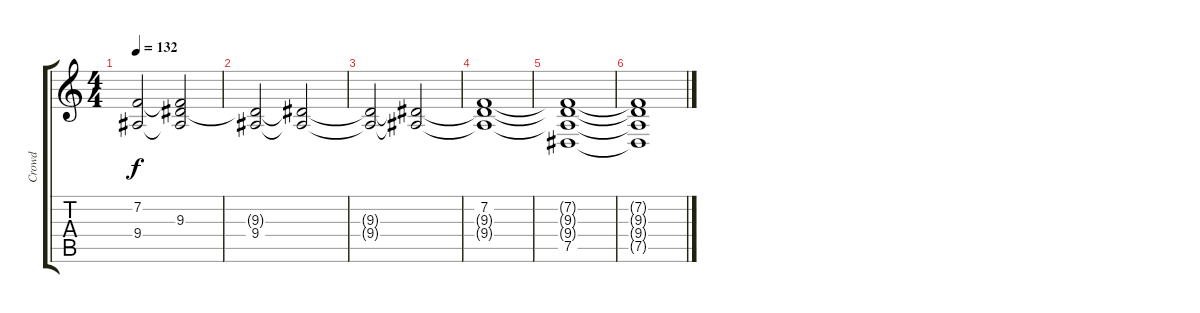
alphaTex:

\track ("Crowd" "Crowd") {instrument applause}
\staff {score tabs}
\tuning (Eb4 Bb3 Gb3 Db3 Ab2 Eb2) {hide}
\ts (4 4)
\tempo 132
\clef g2
\ks c
(7.2{t} 9.4{t}).2{dy f} (7.2{t} 9.3 9.4{t}).2 |
(9.3{t} 9.4).2 (9.3{t} 9.4{t}).2 |
(9.3{t} 9.4{t}).2 (9.3{t} 9.4{t}).2 |
(7.2 9.3{t} 9.4{t}).1 |
(7.2{t} 9.3{t} 9.4{t} 7.5).1 |
(7.2{t} 9.3{t} 9.4{t} 7.5{t}).1
